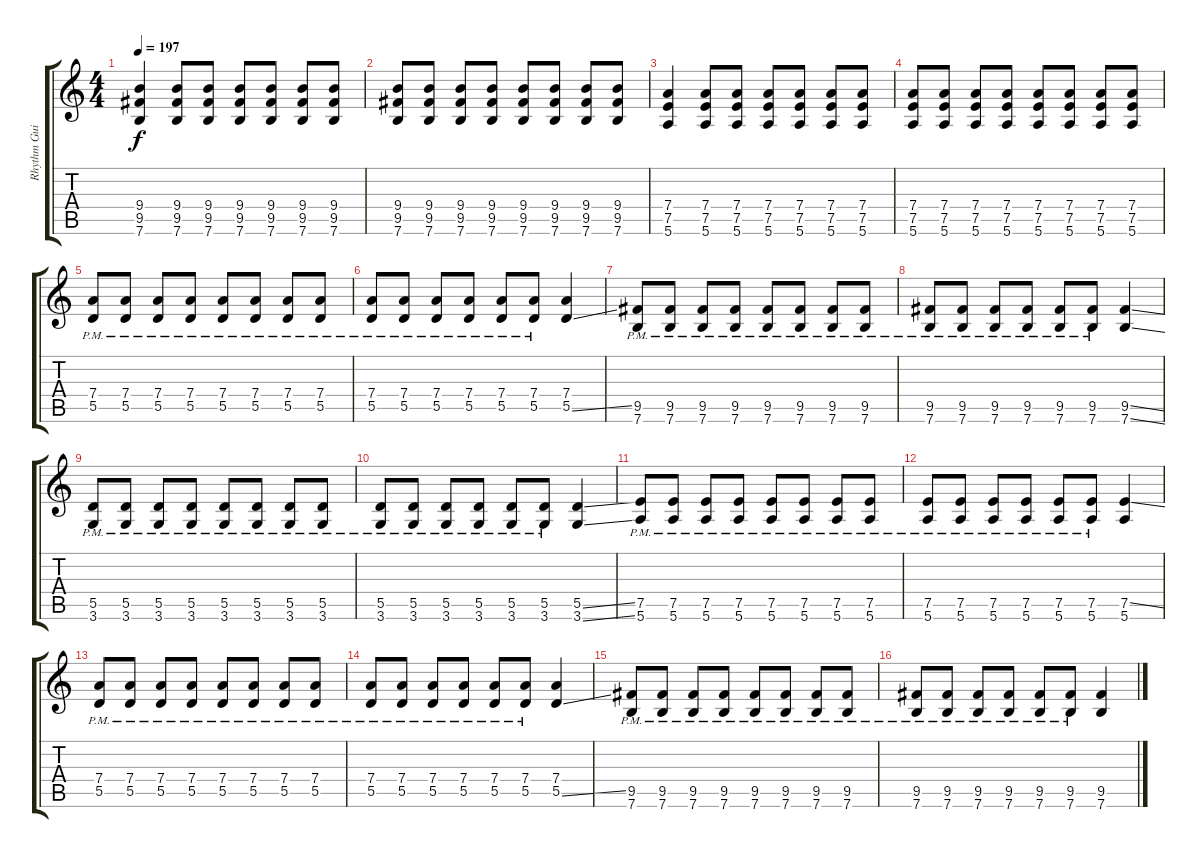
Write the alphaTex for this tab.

\track ("Rhythm Guitar" "Rhythm Gui") {instrument overdrivenguitar}
\staff {score tabs}
\tuning (E4 B3 G3 D3 A2 E2) {hide}
\ts (4 4)
\tempo 197
\clef g2
\ks c
(9.4 9.5 7.6).4{dy f} (9.4 9.5 7.6).8 (9.4 9.5 7.6).8 (9.4 9.5 7.6).8 (9.4 9.5 7.6).8 (9.4 9.5 7.6).8 (9.4 9.5 7.6).8 |
(9.4 9.5 7.6).8 (9.4 9.5 7.6).8 (9.4 9.5 7.6).8 (9.4 9.5 7.6).8 (9.4 9.5 7.6).8 (9.4 9.5 7.6).8 (9.4 9.5 7.6).8 (9.4 9.5 7.6).8 |
(7.4 7.5 5.6).4 (7.4 7.5 5.6).8 (7.4 7.5 5.6).8 (7.4 7.5 5.6).8 (7.4 7.5 5.6).8 (7.4 7.5 5.6).8 (7.4 7.5 5.6).8 |
(7.4 7.5 5.6).8 (7.4 7.5 5.6).8 (7.4 7.5 5.6).8 (7.4 7.5 5.6).8 (7.4 7.5 5.6).8 (7.4 7.5 5.6).8 (7.4 7.5 5.6).8 (7.4 7.5 5.6).8 |
(7.4{pm} 5.5{pm}).8 (7.4{pm} 5.5{pm}).8 (7.4{pm} 5.5{pm}).8 (7.4{pm} 5.5{pm}).8 (7.4{pm} 5.5{pm}).8 (7.4{pm} 5.5{pm}).8 (7.4{pm} 5.5{pm}).8 (7.4{pm} 5.5{pm}).8 |
(7.4{pm} 5.5{pm}).8 (7.4{pm} 5.5{pm}).8 (7.4{pm} 5.5{pm}).8 (7.4{pm} 5.5{pm}).8 (7.4{pm} 5.5{pm}).8 (7.4{pm} 5.5{pm}).8 (7.4 5.5{ss}).4 |
(9.5{pm} 7.6{pm}).8 (9.5{pm} 7.6{pm}).8 (9.5{pm} 7.6{pm}).8 (9.5{pm} 7.6{pm}).8 (9.5{pm} 7.6{pm}).8 (9.5{pm} 7.6{pm}).8 (9.5{pm} 7.6{pm}).8 (9.5{pm} 7.6{pm}).8 |
(9.5{pm} 7.6{pm}).8 (9.5{pm} 7.6{pm}).8 (9.5{pm} 7.6{pm}).8 (9.5{pm} 7.6{pm}).8 (9.5{pm} 7.6{pm}).8 (9.5{pm} 7.6{pm}).8 (9.5{ss} 7.6{ss}).4 |
(5.5{pm} 3.6{pm}).8 (5.5{pm} 3.6{pm}).8 (5.5{pm} 3.6{pm}).8 (5.5{pm} 3.6{pm}).8 (5.5{pm} 3.6{pm}).8 (5.5{pm} 3.6{pm}).8 (5.5{pm} 3.6{pm}).8 (5.5{pm} 3.6{pm}).8 |
(5.5{pm} 3.6{pm}).8 (5.5{pm} 3.6{pm}).8 (5.5{pm} 3.6{pm}).8 (5.5{pm} 3.6{pm}).8 (5.5{pm} 3.6{pm}).8 (5.5{pm} 3.6{pm}).8 (5.5{ss} 3.6{ss}).4 |
(7.5{pm} 5.6{pm}).8 (7.5{pm} 5.6{pm}).8 (7.5{pm} 5.6{pm}).8 (7.5{pm} 5.6{pm}).8 (7.5{pm} 5.6{pm}).8 (7.5{pm} 5.6{pm}).8 (7.5{pm} 5.6{pm}).8 (7.5{pm} 5.6{pm}).8 |
(7.5{pm} 5.6{pm}).8 (7.5{pm} 5.6{pm}).8 (7.5{pm} 5.6{pm}).8 (7.5{pm} 5.6{pm}).8 (7.5{pm} 5.6{pm}).8 (7.5{pm} 5.6{pm}).8 (7.5{ss} 5.6).4 |
(7.4{pm} 5.5{pm}).8 (7.4{pm} 5.5{pm}).8 (7.4{pm} 5.5{pm}).8 (7.4{pm} 5.5{pm}).8 (7.4{pm} 5.5{pm}).8 (7.4{pm} 5.5{pm}).8 (7.4{pm} 5.5{pm}).8 (7.4{pm} 5.5{pm}).8 |
(7.4{pm} 5.5{pm}).8 (7.4{pm} 5.5{pm}).8 (7.4{pm} 5.5{pm}).8 (7.4{pm} 5.5{pm}).8 (7.4{pm} 5.5{pm}).8 (7.4{pm} 5.5{pm}).8 (7.4 5.5{ss}).4 |
(9.5{pm} 7.6{pm}).8 (9.5{pm} 7.6{pm}).8 (9.5{pm} 7.6{pm}).8 (9.5{pm} 7.6{pm}).8 (9.5{pm} 7.6{pm}).8 (9.5{pm} 7.6{pm}).8 (9.5{pm} 7.6{pm}).8 (9.5{pm} 7.6{pm}).8 |
(9.5{pm} 7.6{pm}).8 (9.5{pm} 7.6{pm}).8 (9.5{pm} 7.6{pm}).8 (9.5{pm} 7.6{pm}).8 (9.5{pm} 7.6{pm}).8 (9.5{pm} 7.6{pm}).8 (9.5{ss} 7.6{ss}).4
